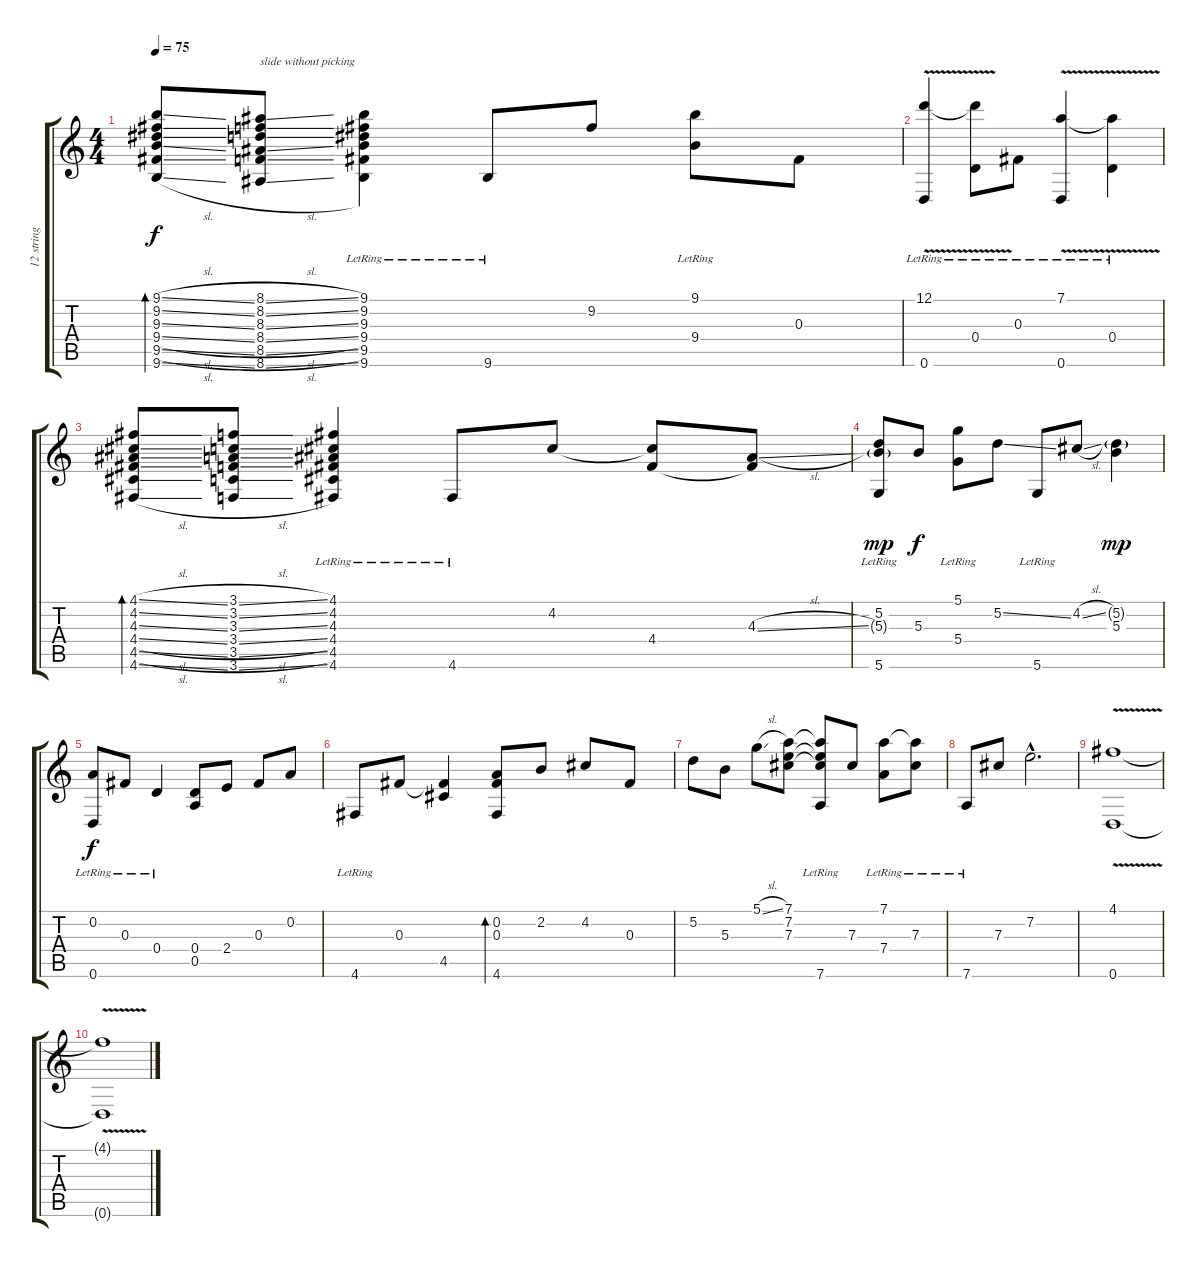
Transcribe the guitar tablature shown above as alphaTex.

\track ("12 string guitar" "12 string ") {instrument acousticguitarnylon}
\staff {score tabs}
\tuning (D4 A3 Gb3 D3 A2 D2) {hide}
\ts (4 4)
\tempo 75
\clef g2
\ks c
(9.1{sl} 9.2{sl} 9.3{sl} 9.4{sl} 9.5{sl} 9.6{sl}).8{bd 240 dy f} (8.1{sl} 8.2{sl} 8.3{sl} 8.4{sl} 8.5{sl} 8.6{sl}).8{txt "slide without picking"} (9.1 9.2 9.3 9.4{lr} 9.5{lr} 9.6{lr}).4 9.6{lr}.8 9.2.8 (9.1 9.4{lr}).8 0.3.8 |
(12.1{v} 0.6{lr}).4 (12.1{t} 0.4{lr}).8 0.3{lr}.8 (7.1{v} 0.6{lr}).4 (7.1{t} 0.4{lr}).4 |
(4.1{sl} 4.2{sl} 4.3{sl} 4.4{sl} 4.5{sl} 4.6{sl}).8{bd 240} (3.1{sl} 3.2{sl} 3.3{sl} 3.4{sl} 3.5{sl} 3.6{sl}).8 (4.1 4.2 4.3 4.4{lr} 4.5{lr} 4.6{lr}).4 4.6{lr}.8 4.2.8 (4.2{t} 4.4).8 (4.3{sl} 4.4{t}).8 |
(5.2 5.3{g} 5.6{lr}).8{dy mp} 5.3.8{dy f} (5.1 5.4{lr}).8 5.2{ss}.8 5.6{lr}.8 4.2{sl}.8 (5.2{g} 5.3).4{dy mp} |
(0.2{lr} 0.6{lr}).8{dy f} 0.3{lr}.8 0.4{lr}.4 (0.4 0.5).8 2.4.8 0.3.8 0.2.8 |
4.6{lr}.8 0.3.8 (0.3{t} 4.5).4 (0.2 0.3 4.6).8{bd 240} 2.2.8 4.2.8 0.3.8 |
5.2.8 5.3.8 5.1{sl}.8 (7.1 7.2 7.3).8 (7.1{t} 7.2{t} 7.3{t} 7.6{lr}).8 7.3.8 (7.1 7.4{lr}).8 (7.1{t} 7.3{lr}).8 |
7.6{lr}.8 7.3.8 7.2{hac}.2{d} |
(4.1{v} 0.6).1 |
(4.1{t} 0.6{t}).1
